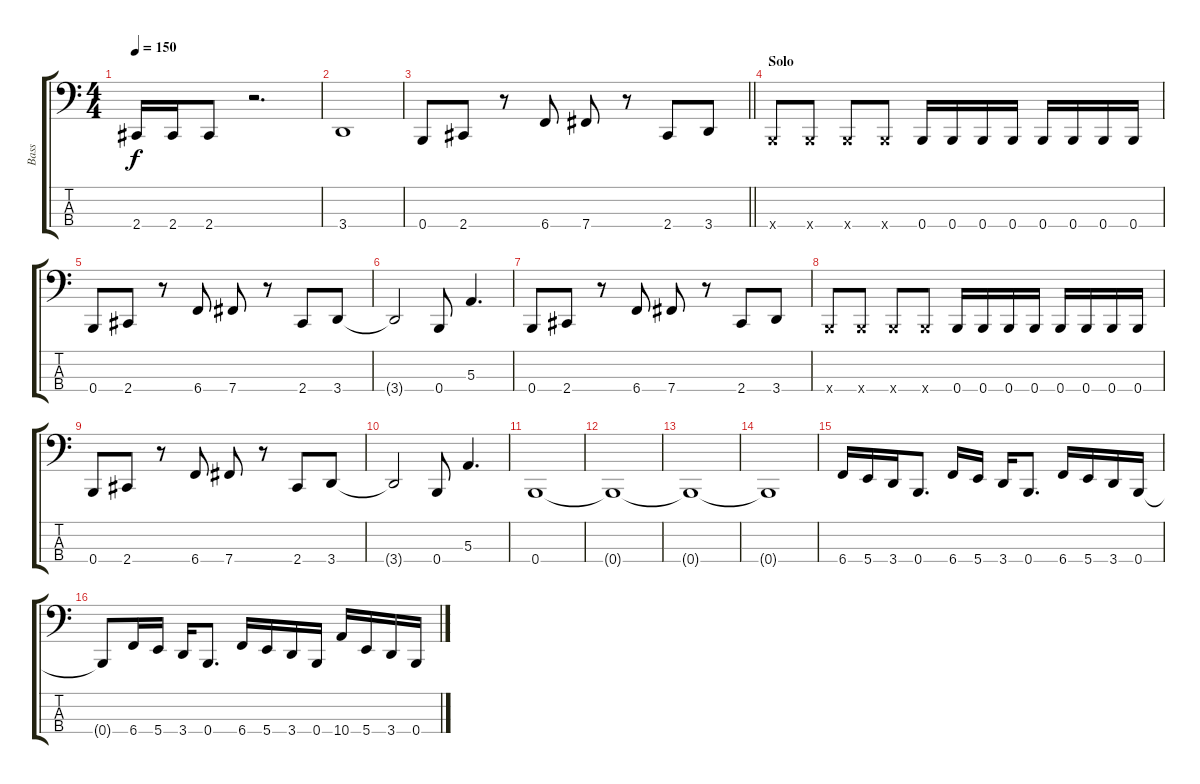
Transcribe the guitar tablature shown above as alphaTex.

\track ("Bass" "Bass") {instrument electricbasspick}
\staff {score tabs}
\tuning (D2 A1 E1 B0) {hide}
\ts (4 4)
\tempo 150
\clef f4
\ks c
2.4.16{dy f} 2.4.16 2.4.8 r.2{d} |
3.4.1 |
\barLineRight lightlight
0.4.8 2.4.8 r.8 6.4.8 7.4.8 r.8 2.4.8 3.4.8 |
\section ("" "Solo")
0.4{x}.8 0.4{x}.8 0.4{x}.8 0.4{x}.8 0.4.16 0.4.16 0.4.16 0.4.16 0.4.16 0.4.16 0.4.16 0.4.16 |
0.4.8 2.4.8 r.8 6.4.8 7.4.8 r.8 2.4.8 3.4.8 |
3.4{t}.2 0.4.8 5.3.4{d} |
0.4.8 2.4.8 r.8 6.4.8 7.4.8 r.8 2.4.8 3.4.8 |
0.4{x}.8 0.4{x}.8 0.4{x}.8 0.4{x}.8 0.4.16 0.4.16 0.4.16 0.4.16 0.4.16 0.4.16 0.4.16 0.4.16 |
0.4.8 2.4.8 r.8 6.4.8 7.4.8 r.8 2.4.8 3.4.8 |
3.4{t}.2 0.4.8 5.3.4{d} |
0.4.1 |
0.4{t}.1 |
0.4{t}.1 |
0.4{t}.1 |
6.4.16 5.4.16 3.4.16 0.4.8{d} 6.4.16 5.4.16 3.4.16 0.4.8{d} 6.4.16 5.4.16 3.4.16 0.4.16 |
0.4{t}.8 6.4.16 5.4.16 3.4.16 0.4.8{d} 6.4.16 5.4.16 3.4.16 0.4.16 10.4.16 5.4.16 3.4.16 0.4.16
